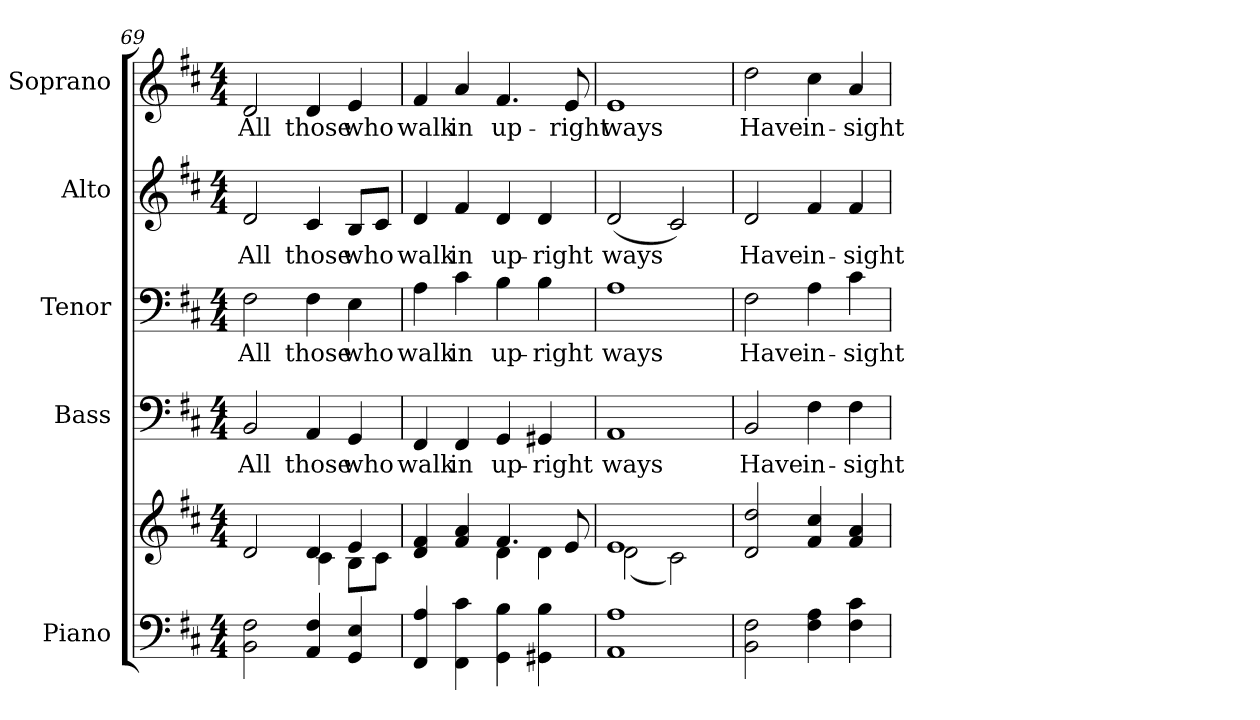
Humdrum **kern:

**kern	**kern	**kern	**text	**kern	**text	**kern	**text	**kern	**text
*part5	*part5	*part4	*part4	*part3	*part3	*part2	*part2	*part1	*part1
*staff6	*staff5	*staff4	*staff4	*staff3	*staff3	*staff2	*staff2	*staff1	*staff1
*I"Piano	*	*I"Bass	*	*I"Tenor	*	*I"Alto	*	*I"Soprano	*
*I'Pno.	*	*I'B.	*	*I'T.	*	*I'A.	*	*I'S.	*
*clefF4	*clefG2	*clefF4	*	*clefF4	*	*clefG2	*	*clefG2	*
*k[f#c#]	*k[f#c#]	*k[f#c#]	*	*k[f#c#]	*	*k[f#c#]	*	*k[f#c#]	*
*D:	*D:	*D:	*	*D:	*	*D:	*	*D:	*
*M4/4	*M4/4	*M4/4	*	*M4/4	*	*M4/4	*	*M4/4	*
=69	=69	=69	=69	=69	=69	=69	=69	=69	=69
*	*^	*	*	*	*	*	*	*	*
!	!	!	!	!LO:LY:b:color=#000000	!	!	!	!	!	!
!	!	!	!	!	!	!LO:LY:b:color=#000000	!	!	!	!
!	!	!	!	!	!	!	!	!LO:LY:b:color=#000000	!	!
!	!	!	!	!	!	!	!	!	!	!LO:LY:b:color=#000000
2BBi\ 2F#i	2di/	2ryy	2BBi/	All	2F#i\	All	2di/	All	2di/	All
!	!	!	!	!LO:LY:b:color=#000000	!	!	!	!	!	!
!	!	!	!	!	!	!LO:LY:b:color=#000000	!	!	!	!
!	!	!	!	!	!	!	!	!LO:LY:b:color=#000000	!	!
!	!	!	!	!	!	!	!	!	!	!LO:LY:b:color=#000000
4AAi/ 4F#i	4di/	4c#i\	4AAi/	those	4F#i\	those	4c#i/	those	4di/	those
!	!	!	!	!LO:LY:b:color=#000000	!	!	!	!	!	!
!	!	!	!	!	!	!LO:LY:b:color=#000000	!	!	!	!
!	!	!	!	!	!	!	!	!LO:LY:b:color=#000000	!	!
!	!	!	!	!	!	!	!	!	!	!LO:LY:b:color=#000000
4GGi/ 4Ei	4ei/	8Bi\L	4GGi/	who	4Ei\	who	8Bi/L	who	4ei/	who
.	.	8c#i\J	.	.	.	.	8c#i/J	.	.	.
!!LO:PB:g=z
=70	=70	=70	=70	=70	=70	=70	=70	=70	=70	=70
!	!	!	!	!LO:LY:b:color=#000000	!	!	!	!	!	!
!	!	!	!	!	!	!LO:LY:b:color=#000000	!	!	!	!
!	!	!	!	!	!	!	!	!LO:LY:b:color=#000000	!	!
!	!	!	!	!	!	!	!	!	!	!LO:LY:b:color=#000000
4FF#i/ 4Ai	4di/ 4f#i	2ryy	4FF#i/	walk	4Ai\	walk	4di/	walk	4f#i/	walk
!	!	!	!	!LO:LY:b:color=#000000	!	!	!	!	!	!
!	!	!	!	!	!	!LO:LY:b:color=#000000	!	!	!	!
!	!	!	!	!	!	!	!	!LO:LY:b:color=#000000	!	!
!	!	!	!	!	!	!	!	!	!	!LO:LY:b:color=#000000
4FF#i\ 4c#i	4f#i/ 4ai	.	4FF#i/	in	4c#i\	in	4f#i/	in	4ai/	in
!	!	!	!	!LO:LY:b:color=#000000	!	!	!	!	!	!
!	!	!	!	!	!	!LO:LY:b:color=#000000	!	!	!	!
!	!	!	!	!	!	!	!	!LO:LY:b:color=#000000	!	!
!	!	!	!	!	!	!	!	!	!	!LO:LY:b:color=#000000
4GGi\ 4Bi	4.f#i/	4di\	4GGi/	up-	4Bi\	up-	4di/	up-	4.f#i/	up-
!	!	!	!	!LO:LY:b:color=#000000	!	!	!	!	!	!
!	!	!	!	!	!	!LO:LY:b:color=#000000	!	!	!	!
!	!	!	!	!	!	!	!	!LO:LY:b:color=#000000	!	!
4GG#Xi\ 4Bi	.	4di\	4GG#Xi/	-right	4Bi\	-right	4di/	-right	.	.
!	!	!	!	!	!	!	!	!	!	!LO:LY:b:color=#000000
.	8ei/	.	.	.	.	.	.	.	8ei/	-right
=71	=71	=71	=71	=71	=71	=71	=71	=71	=71	=71
!	!	!	!	!LO:LY:b:color=#000000	!	!	!	!	!	!
!	!	!	!	!	!	!LO:LY:b:color=#000000	!	!	!	!
!	!	!	!	!	!	!	!	!LO:LY:b:color=#000000	!	!
!	!	!	!	!	!	!	!	!	!	!LO:LY:b:color=#000000
1AAi 1Ai	1ei	(2di\	1AAi	ways	1Ai	ways	(2di/	ways	1ei	ways
.	.	2c#i\)	.	.	.	.	2c#i/)	.	.	.
*	*v	*v	*	*	*	*	*	*	*	*
=72	=72	=72	=72	=72	=72	=72	=72	=72	=72
*	*^	*	*	*	*	*	*	*	*
!	!	!	!	!LO:LY:b:color=#000000	!	!	!	!	!	!
*	*v	*v	*	*	*	*	*	*	*	*
*	*^	*	*	*	*	*	*	*	*
!	!	!	!	!	!	!LO:LY:b:color=#000000	!	!	!	!
*	*v	*v	*	*	*	*	*	*	*	*
*	*^	*	*	*	*	*	*	*	*
!	!	!	!	!	!	!	!	!LO:LY:b:color=#000000	!	!
*	*v	*v	*	*	*	*	*	*	*	*
*	*^	*	*	*	*	*	*	*	*
!	!	!	!	!	!	!	!	!	!	!LO:LY:b:color=#000000
*	*v	*v	*	*	*	*	*	*	*	*
2BBi\ 2F#i	2di/ 2ddi	2BBi/	Have	2F#i\	Have	2di/	Have	2ddi\	Have
!	!	!	!LO:LY:b:color=#000000	!	!	!	!	!	!
!	!	!	!	!	!LO:LY:b:color=#000000	!	!	!	!
!	!	!	!	!	!	!	!LO:LY:b:color=#000000	!	!
!	!	!	!	!	!	!	!	!	!LO:LY:b:color=#000000
4F#i\ 4Ai	4f#i/ 4cc#i	4F#i\	in-	4Ai\	in-	4f#i/	in-	4cc#i\	in-
!	!	!	!LO:LY:b:color=#000000	!	!	!	!	!	!
!	!	!	!	!	!LO:LY:b:color=#000000	!	!	!	!
!	!	!	!	!	!	!	!LO:LY:b:color=#000000	!	!
!	!	!	!	!	!	!	!	!	!LO:LY:b:color=#000000
4F#i\ 4c#i	4f#i/ 4ai	4F#i\	-sight	4c#i\	-sight	4f#i/	-sight	4ai/	-sight
=	=	=	=	=	=	=	=	=	=
*-	*-	*-	*-	*-	*-	*-	*-	*-	*-
